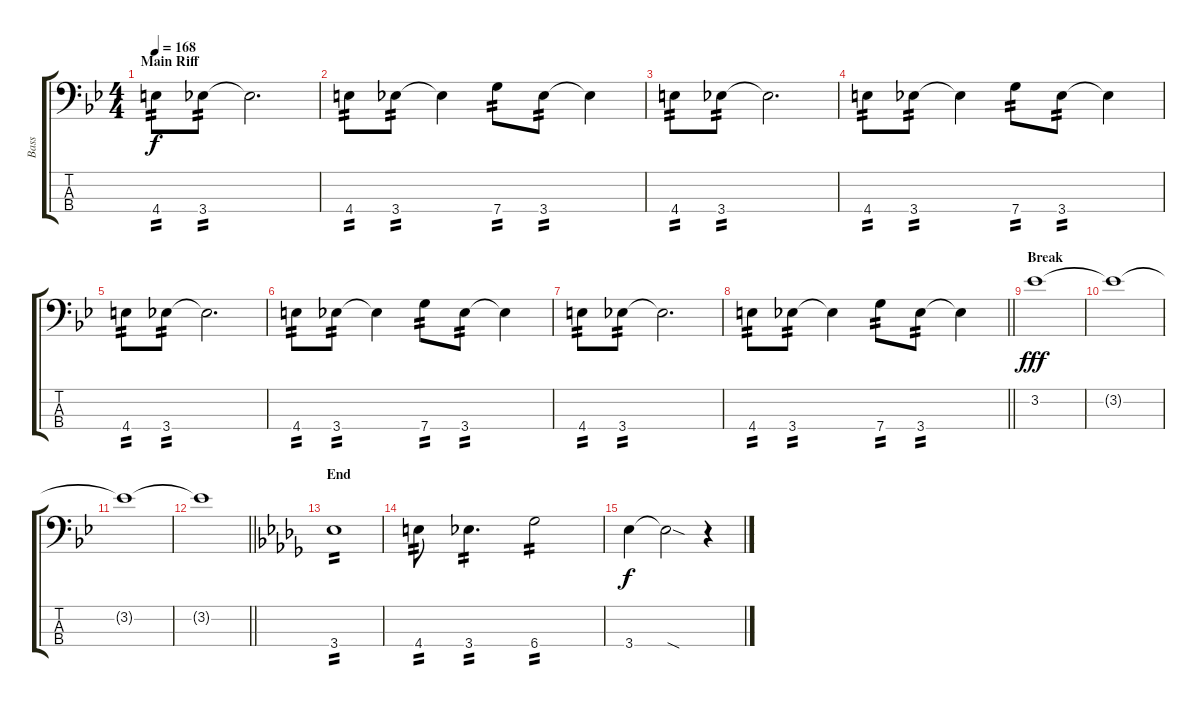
\track ("Bass" "Bass") {instrument electricbasspick}
\staff {score tabs}
\tuning (G2 C2 G1 C1) {hide}
\ts (4 4)
\section ("" "Main Riff")
\tempo 168
\clef f4
\ks bb
4.4.8{ot 8vb tp 2 dy f} 3.4.8{ot 8vb tp 2} 3.4{t}.2{d ot 8vb} |
4.4.8{ot 8vb tp 2} 3.4.8{ot 8vb tp 2} 3.4{t}.4{ot 8vb} 7.4.8{ot 8vb tp 2} 3.4.8{ot 8vb tp 2} 3.4{t}.4{ot 8vb} |
4.4.8{ot 8vb tp 2} 3.4.8{ot 8vb tp 2} 3.4{t}.2{d ot 8vb} |
4.4.8{ot 8vb tp 2} 3.4.8{ot 8vb tp 2} 3.4{t}.4{ot 8vb} 7.4.8{ot 8vb tp 2} 3.4.8{ot 8vb tp 2} 3.4{t}.4{ot 8vb} |
4.4.8{ot 8vb tp 2} 3.4.8{ot 8vb tp 2} 3.4{t}.2{d ot 8vb} |
4.4.8{ot 8vb tp 2} 3.4.8{ot 8vb tp 2} 3.4{t}.4{ot 8vb} 7.4.8{ot 8vb tp 2} 3.4.8{ot 8vb tp 2} 3.4{t}.4{ot 8vb} |
4.4.8{ot 8vb tp 2} 3.4.8{ot 8vb tp 2} 3.4{t}.2{d ot 8vb} |
\barLineRight lightlight
4.4.8{ot 8vb tp 2} 3.4.8{ot 8vb tp 2} 3.4{t}.4{ot 8vb} 7.4.8{ot 8vb tp 2} 3.4.8{ot 8vb tp 2} 3.4{t}.4{ot 8vb} |
\section ("" "Break")
3.2.1{ot 8vb dy fff} |
3.2{t}.1{ot 8vb} |
3.2{t}.1{ot 8vb} |
\barLineRight lightlight
3.2{t}.1{ot 8vb} |
\section ("" "End")
\ks db
3.4.1{ot 8vb tp 2} |
4.4.8{ot 8vb tp 2} 3.4.4{d ot 8vb tp 2} 6.4.2{ot 8vb tp 2} |
3.4.4{ot 8vb dy f} 3.4{sod t}.2{ot 8vb} r.4{ot 8vb}
